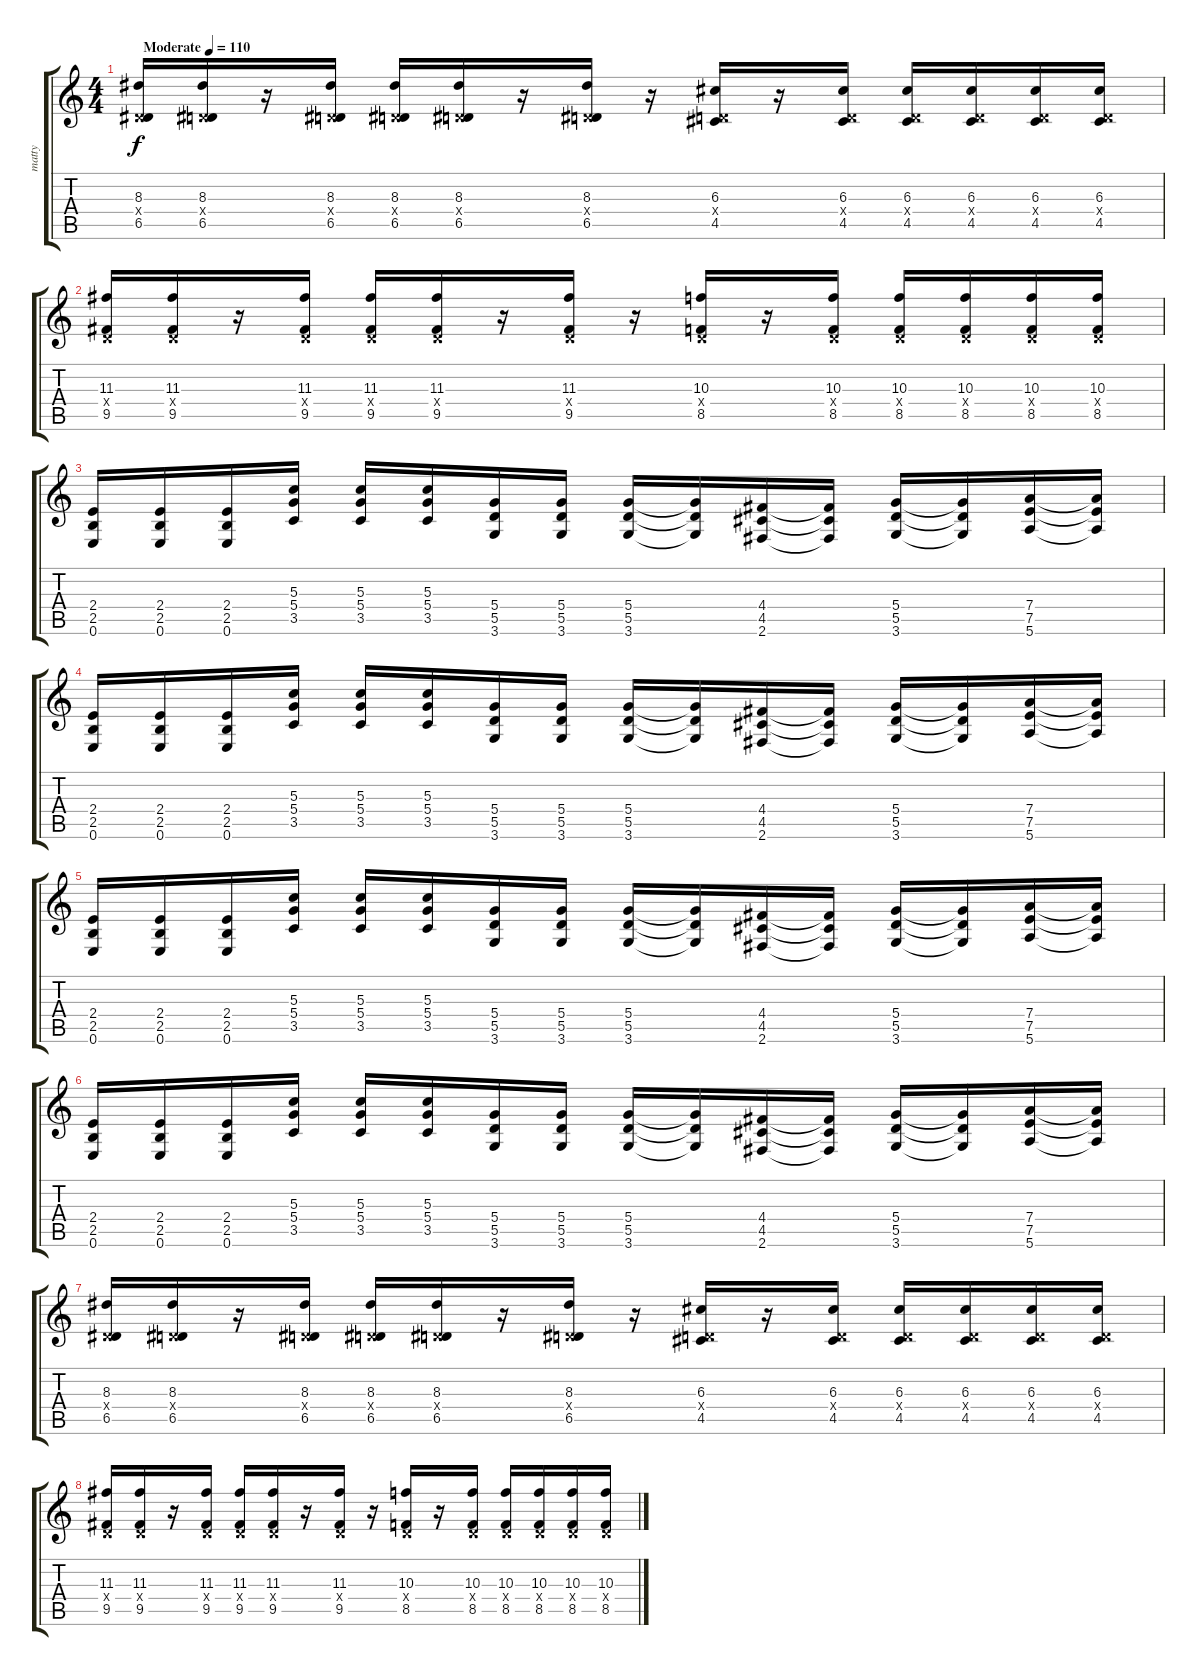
\track ("matty" "matty") {instrument overdrivenguitar}
\staff {score tabs}
\tuning (E4 B3 G3 D3 A2 E2) {hide}
\ts (4 4)
\tempo (110 "Moderate")
\clef g2
\ks c
(8.3 0.4{x} 6.5).16{dy f instrument overdrivenguitar} (8.3 0.4{x} 6.5).16 r.16 (8.3 0.4{x} 6.5).16 (8.3 0.4{x} 6.5).16 (8.3 0.4{x} 6.5).16 r.16 (8.3 0.4{x} 6.5).16 r.16 (6.3 0.4{x} 4.5).16 r.16 (6.3 0.4{x} 4.5).16 (6.3 0.4{x} 4.5).16 (6.3 0.4{x} 4.5).16 (6.3 0.4{x} 4.5).16 (6.3 0.4{x} 4.5).16 |
(11.3 0.4{x} 9.5).16 (11.3 0.4{x} 9.5).16 r.16 (11.3 0.4{x} 9.5).16 (11.3 0.4{x} 9.5).16 (11.3 0.4{x} 9.5).16 r.16 (11.3 0.4{x} 9.5).16 r.16 (10.3 0.4{x} 8.5).16 r.16 (10.3 0.4{x} 8.5).16 (10.3 0.4{x} 8.5).16 (10.3 0.4{x} 8.5).16 (10.3 0.4{x} 8.5).16 (10.3 0.4{x} 8.5).16 |
(2.4 2.5 0.6).16 (2.4 2.5 0.6).16 (2.4 2.5 0.6).16 (5.3 5.4 3.5).16 (5.3 5.4 3.5).16 (5.3 5.4 3.5).16 (5.4 5.5 3.6).16 (5.4 5.5 3.6).16 (5.4 5.5 3.6).16 (5.4{t} 5.5{t} 3.6{t}).16 (4.4 4.5 2.6).16 (4.4{t} 4.5{t} 2.6{t}).16 (5.4 5.5 3.6).16 (5.4{t} 5.5{t} 3.6{t}).16 (7.4 7.5 5.6).16 (7.4{t} 7.5{t} 5.6{t}).16 |
(2.4 2.5 0.6).16 (2.4 2.5 0.6).16 (2.4 2.5 0.6).16 (5.3 5.4 3.5).16 (5.3 5.4 3.5).16 (5.3 5.4 3.5).16 (5.4 5.5 3.6).16 (5.4 5.5 3.6).16 (5.4 5.5 3.6).16 (5.4{t} 5.5{t} 3.6{t}).16 (4.4 4.5 2.6).16 (4.4{t} 4.5{t} 2.6{t}).16 (5.4 5.5 3.6).16 (5.4{t} 5.5{t} 3.6{t}).16 (7.4 7.5 5.6).16 (7.4{t} 7.5{t} 5.6{t}).16 |
(2.4 2.5 0.6).16 (2.4 2.5 0.6).16 (2.4 2.5 0.6).16 (5.3 5.4 3.5).16 (5.3 5.4 3.5).16 (5.3 5.4 3.5).16 (5.4 5.5 3.6).16 (5.4 5.5 3.6).16 (5.4 5.5 3.6).16 (5.4{t} 5.5{t} 3.6{t}).16 (4.4 4.5 2.6).16 (4.4{t} 4.5{t} 2.6{t}).16 (5.4 5.5 3.6).16 (5.4{t} 5.5{t} 3.6{t}).16 (7.4 7.5 5.6).16 (7.4{t} 7.5{t} 5.6{t}).16 |
(2.4 2.5 0.6).16 (2.4 2.5 0.6).16 (2.4 2.5 0.6).16 (5.3 5.4 3.5).16 (5.3 5.4 3.5).16 (5.3 5.4 3.5).16 (5.4 5.5 3.6).16 (5.4 5.5 3.6).16 (5.4 5.5 3.6).16 (5.4{t} 5.5{t} 3.6{t}).16 (4.4 4.5 2.6).16 (4.4{t} 4.5{t} 2.6{t}).16 (5.4 5.5 3.6).16 (5.4{t} 5.5{t} 3.6{t}).16 (7.4 7.5 5.6).16 (7.4{t} 7.5{t} 5.6{t}).16 |
(8.3 0.4{x} 6.5).16 (8.3 0.4{x} 6.5).16 r.16 (8.3 0.4{x} 6.5).16 (8.3 0.4{x} 6.5).16 (8.3 0.4{x} 6.5).16 r.16 (8.3 0.4{x} 6.5).16 r.16 (6.3 0.4{x} 4.5).16 r.16 (6.3 0.4{x} 4.5).16 (6.3 0.4{x} 4.5).16 (6.3 0.4{x} 4.5).16 (6.3 0.4{x} 4.5).16 (6.3 0.4{x} 4.5).16 |
(11.3 0.4{x} 9.5).16 (11.3 0.4{x} 9.5).16 r.16 (11.3 0.4{x} 9.5).16 (11.3 0.4{x} 9.5).16 (11.3 0.4{x} 9.5).16 r.16 (11.3 0.4{x} 9.5).16 r.16 (10.3 0.4{x} 8.5).16 r.16 (10.3 0.4{x} 8.5).16 (10.3 0.4{x} 8.5).16 (10.3 0.4{x} 8.5).16 (10.3 0.4{x} 8.5).16 (10.3 0.4{x} 8.5).16
